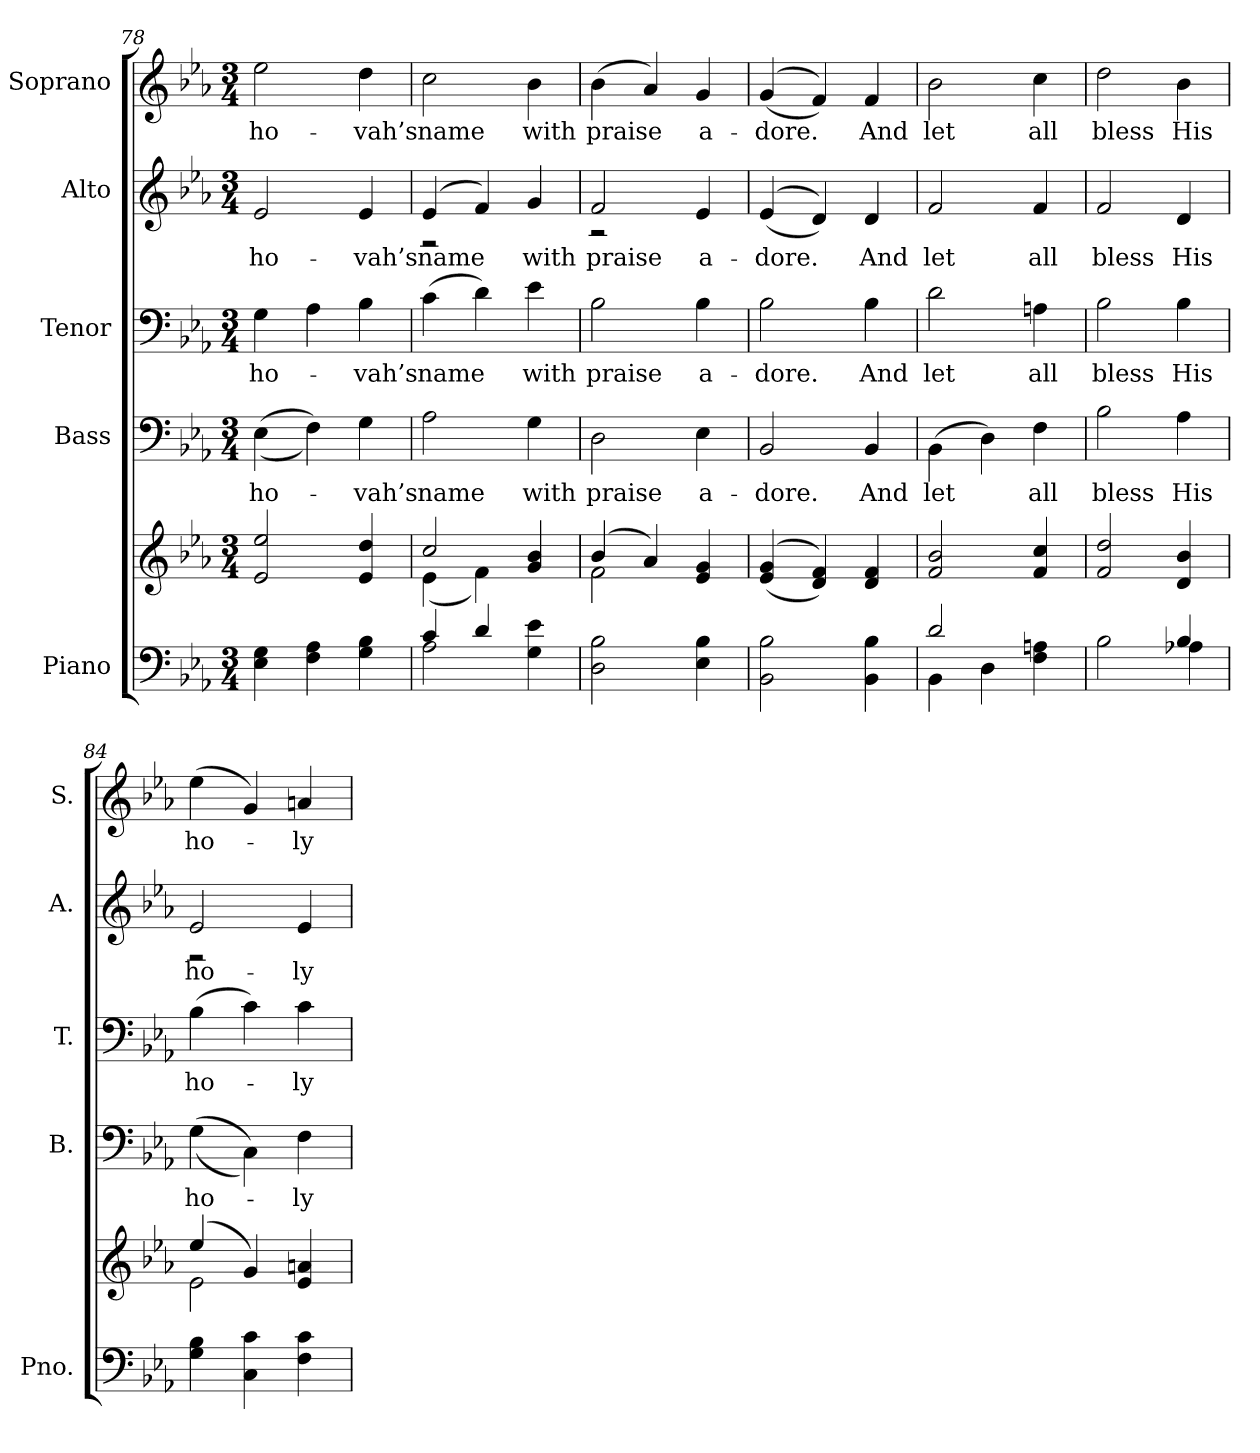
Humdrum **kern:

**kern	**kern	**kern	**text	**kern	**text	**kern	**text	**kern	**text
*part5	*part5	*part4	*part4	*part3	*part3	*part2	*part2	*part1	*part1
*staff6	*staff5	*staff4	*staff4	*staff3	*staff3	*staff2	*staff2	*staff1	*staff1
*I"Piano	*	*I"Bass	*	*I"Tenor	*	*I"Alto	*	*I"Soprano	*
*I'Pno.	*	*I'B.	*	*I'T.	*	*I'A.	*	*I'S.	*
*clefF4	*clefG2	*clefF4	*	*clefF4	*	*clefG2	*	*clefG2	*
*k[b-e-a-]	*k[b-e-a-]	*k[b-e-a-]	*	*k[b-e-a-]	*	*k[b-e-a-]	*	*k[b-e-a-]	*
*c:	*c:	*c:	*	*c:	*	*c:	*	*c:	*
*M3/4	*M3/4	*M3/4	*	*M3/4	*	*M3/4	*	*M3/4	*
=78	=78	=78	=78	=78	=78	=78	=78	=78	=78
!	!	!	!LO:LY:b:color=#000000	!	!	!	!	!	!
!	!	!	!	!	!LO:LY:b:color=#000000	!	!	!	!
!	!	!	!	!	!	!	!LO:LY:b:color=#000000	!	!
!	!	!	!	!	!	!	!	!	!LO:LY:b:color=#000000
4E-i\ 4Gi	2e-i/ 2ee-i	((4E-i\	-ho-	4Gi\	-ho-	2e-i/	-ho-	2ee-i\	-ho-
4Fi\ 4A-i	.	4Fi\))	.	4A-i\	.	.	.	.	.
!	!	!	!LO:LY:b:color=#000000	!	!	!	!	!	!
!	!	!	!	!	!LO:LY:b:color=#000000	!	!	!	!
!	!	!	!	!	!	!	!LO:LY:b:color=#000000	!	!
!	!	!	!	!	!	!	!	!	!LO:LY:b:color=#000000
4Gi\ 4B-i	4e-i/ 4ddi	4Gi\	-vah’s	4B-i\	-vah’s	4e-i/	-vah’s	4ddi\	-vah’s
!!LO:PB:g=z
=79	=79	=79	=79	=79	=79	=79	=79	=79	=79
*^	*^	*	*	*	*	*	*	*	*
!	!	!	!	!	!LO:LY:b:color=#000000	!	!	!	!	!	!
!	!	!	!	!	!	!	!LO:LY:b:color=#000000	!	!	!	!
!	!	!	!	!	!	!	!	!	!LO:LY:b:color=#000000	!	!
*	*	*	*	*	*	*	*	*^	*	*	*
!	!	!	!	!	!	!	!	!	!	!	!	!LO:LY:b:color=#000000
4ci/	2A-i\	2cci/	(4e-i\	2A-i\	name	(4ci\	name	(4e-i/	2r	name	2cci\	name
4di/	.	.	4fi\)	.	.	4di\)	.	4fi/)	.	.	.	.
!	!	!	!	!	!LO:LY:b:color=#000000	!	!	!	!	!	!	!
!	!	!	!	!	!	!	!LO:LY:b:color=#000000	!	!	!	!	!
!	!	!	!	!	!	!	!	!	!	!LO:LY:b:color=#000000	!	!
!	!	!	!	!	!	!	!	!	!	!	!	!LO:LY:b:color=#000000
4Gi\ 4e-i	4ryy	4gi/ 4b-i	4ryy	4Gi\	with	4e-i\	with	4gi/	4ryy	with	4b-i\	with
*v	*v	*	*	*	*	*	*	*	*	*	*	*
=80	=80	=80	=80	=80	=80	=80	=80	=80	=80	=80	=80
*^	*	*	*	*	*	*	*	*	*	*	*
!	!	!	!	!	!LO:LY:b:color=#000000	!	!	!	!	!	!	!
*v	*v	*	*	*	*	*	*	*	*	*	*	*
*^	*	*	*	*	*	*	*	*	*	*	*
!	!	!	!	!	!	!	!LO:LY:b:color=#000000	!	!	!	!	!
*v	*v	*	*	*	*	*	*	*	*	*	*	*
*^	*	*	*	*	*	*	*	*	*	*	*
!	!	!	!	!	!	!	!	!	!	!LO:LY:b:color=#000000	!	!
*v	*v	*	*	*	*	*	*	*	*	*	*	*
*^	*	*	*	*	*	*	*	*	*	*	*
!	!	!	!	!	!	!	!	!	!	!	!	!LO:LY:b:color=#000000
*v	*v	*	*	*	*	*	*	*	*	*	*	*
2Di\ 2B-i	(4b-i/	2fi\	2Di\	praise	2B-i\	praise	2fi/	2r	praise	(4b-i\	praise
.	4a-i/)	.	.	.	.	.	.	.	.	4a-i/)	.
!	!	!	!	!LO:LY:b:color=#000000	!	!	!	!	!	!	!
!	!	!	!	!	!	!LO:LY:b:color=#000000	!	!	!	!	!
!	!	!	!	!	!	!	!	!	!LO:LY:b:color=#000000	!	!
!	!	!	!	!	!	!	!	!	!	!	!LO:LY:b:color=#000000
4E-i\ 4B-i	4e-i/ 4gi	4ryy	4E-i\	a-	4B-i\	a-	4e-i/	4ryy	a-	4gi/	a-
*	*v	*v	*	*	*	*	*v	*v	*	*	*
=81	=81	=81	=81	=81	=81	=81	=81	=81	=81
*	*^	*	*	*	*	*^	*	*	*
!	!	!	!	!LO:LY:b:color=#000000	!	!	!	!	!	!	!
*	*v	*v	*	*	*	*	*v	*v	*	*	*
*	*^	*	*	*	*	*^	*	*	*
!	!	!	!	!	!	!LO:LY:b:color=#000000	!	!	!	!	!
*	*v	*v	*	*	*	*	*v	*v	*	*	*
*	*^	*	*	*	*	*^	*	*	*
!	!	!	!	!	!	!	!	!	!LO:LY:b:color=#000000	!	!
*	*v	*v	*	*	*	*	*v	*v	*	*	*
*	*^	*	*	*	*	*^	*	*	*
!	!	!	!	!	!	!	!	!	!	!	!LO:LY:b:color=#000000
*	*v	*v	*	*	*	*	*v	*v	*	*	*
2BB-i\ 2B-i	((4e-i/ 4gi	2BB-i/	-dore.	2B-i\	-dore.	((4e-i/	-dore.	((4gi/	-dore.
.	4di/ 4fi))	.	.	.	.	4di/))	.	4fi/))	.
!	!	!	!LO:LY:b:color=#000000	!	!	!	!	!	!
!	!	!	!	!	!LO:LY:b:color=#000000	!	!	!	!
!	!	!	!	!	!	!	!LO:LY:b:color=#000000	!	!
!	!	!	!	!	!	!	!	!	!LO:LY:b:color=#000000
4BB-i\ 4B-i	4di/ 4fi	4BB-i/	And	4B-i\	And	4di/	And	4fi/	And
!!LO:PB:g=z
=82	=82	=82	=82	=82	=82	=82	=82	=82	=82
*^	*	*	*	*	*	*	*	*	*
!	!	!	!	!LO:LY:b:color=#000000	!	!	!	!	!	!
!	!	!	!	!	!	!LO:LY:b:color=#000000	!	!	!	!
!	!	!	!	!	!	!	!	!LO:LY:b:color=#000000	!	!
!	!	!	!	!	!	!	!	!	!	!LO:LY:b:color=#000000
2di/	4BB-i\	2fi/ 2b-i	(4BB-i\	let	2di\	let	2fi/	let	2b-i\	let
.	4Di\	.	4Di\)	.	.	.	.	.	.	.
!	!	!	!	!LO:LY:b:color=#000000	!	!	!	!	!	!
!	!	!	!	!	!	!LO:LY:b:color=#000000	!	!	!	!
!	!	!	!	!	!	!	!	!LO:LY:b:color=#000000	!	!
!	!	!	!	!	!	!	!	!	!	!LO:LY:b:color=#000000
4Fi\ 4Ani	4ryy	4fi/ 4cci	4Fi\	all	4Ani\	all	4fi/	all	4cci\	all
=83	=83	=83	=83	=83	=83	=83	=83	=83	=83	=83
!	!	!	!	!LO:LY:b:color=#000000	!	!	!	!	!	!
!	!	!	!	!	!	!LO:LY:b:color=#000000	!	!	!	!
!	!	!	!	!	!	!	!	!LO:LY:b:color=#000000	!	!
!	!	!	!	!	!	!	!	!	!	!LO:LY:b:color=#000000
2B-i\	2ryy	2fi/ 2ddi	2B-i\	bless	2B-i\	bless	2fi/	bless	2ddi\	bless
!	!	!	!	!LO:LY:b:color=#000000	!	!	!	!	!	!
!	!	!	!	!	!	!LO:LY:b:color=#000000	!	!	!	!
!	!	!	!	!	!	!	!	!LO:LY:b:color=#000000	!	!
!	!	!	!	!	!	!	!	!	!	!LO:LY:b:color=#000000
4B-i/	4A-Xi\	4di/ 4b-i	4A-i\	His	4B-i\	His	4di/	His	4b-i\	His
*v	*v	*	*	*	*	*	*	*	*	*
=84	=84	=84	=84	=84	=84	=84	=84	=84	=84
*	*^	*	*	*	*	*	*	*	*
*^	*	*	*	*	*	*	*	*	*	*
!	!	!	!	!	!LO:LY:b:color=#000000	!	!	!	!	!	!
*v	*v	*	*	*	*	*	*	*	*	*	*
*^	*	*	*	*	*	*	*	*	*	*
!	!	!	!	!	!	!	!LO:LY:b:color=#000000	!	!	!	!
*v	*v	*	*	*	*	*	*	*	*	*	*
*^	*	*	*	*	*	*	*	*	*	*
!	!	!	!	!	!	!	!	!	!LO:LY:b:color=#000000	!	!
*v	*v	*	*	*	*	*	*	*^	*	*	*
*^	*	*	*	*	*	*	*	*	*	*	*
!	!	!	!	!	!	!	!	!	!	!	!	!LO:LY:b:color=#000000
*v	*v	*	*	*	*	*	*	*	*	*	*	*
4Gi\ 4B-i	(4ee-i/	2e-i\	((4Gi\	ho-	(4B-i\	ho-	2e-i/	2r	ho-	(4ee-i\	ho-
4Ci\ 4ci	4gi/)	.	4Ci\))	.	4ci\)	.	.	.	.	4gi/)	.
!	!	!	!	!LO:LY:b:color=#000000	!	!	!	!	!	!	!
!	!	!	!	!	!	!LO:LY:b:color=#000000	!	!	!	!	!
!	!	!	!	!	!	!	!	!	!LO:LY:b:color=#000000	!	!
!	!	!	!	!	!	!	!	!	!	!	!LO:LY:b:color=#000000
4Fi\ 4ci	4e-i/ 4ani	4ryy	4Fi\	-ly	4ci\	-ly	4e-i/	4ryy	-ly	4ani/	-ly
*	*v	*v	*	*	*	*	*v	*v	*	*	*
=	=	=	=	=	=	=	=	=	=
*-	*-	*-	*-	*-	*-	*-	*-	*-	*-
